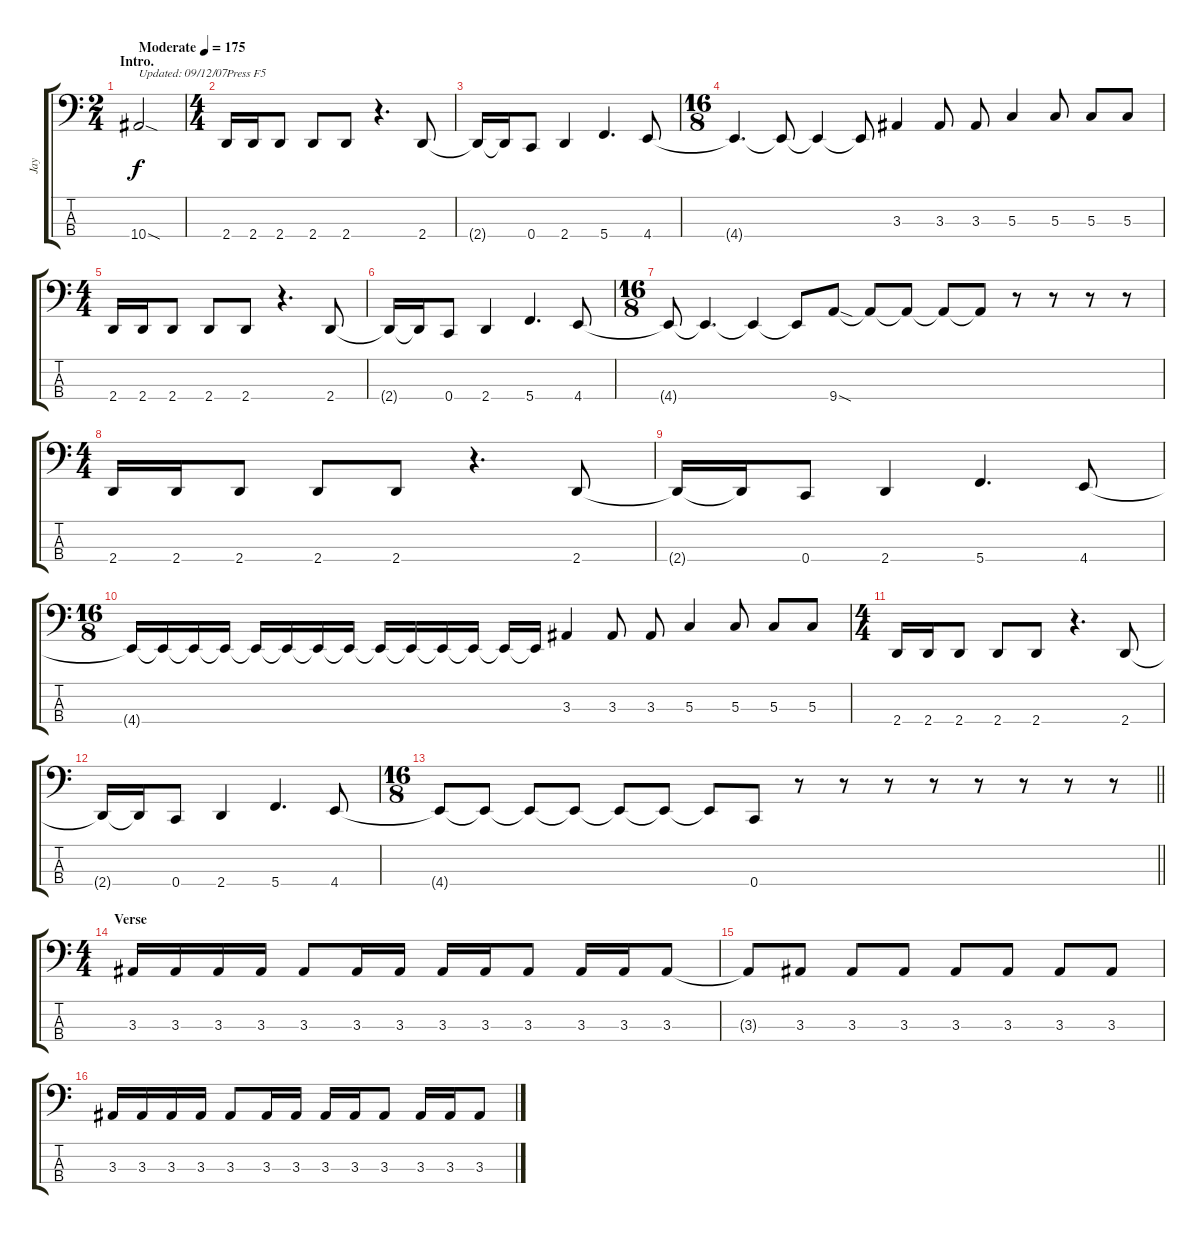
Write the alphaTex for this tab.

\track ("Jay" "Jay") {instrument electricbasspick}
\staff {score tabs}
\tuning (F2 C2 G1 C1) {hide}
\ts (2 4)
\section ("" "Intro.")
\tempo (175 "Moderate")
\clef f4
\ks c
10.4{sod}.2{txt "Updated: 09/12/07" dy f instrument electricbasspick} |
\ts (4 4)
2.4.16{txt "Press F5"} 2.4.16 2.4.8 2.4.8 2.4.8 r.4{d} 2.4.8 |
2.4{t}.16 2.4{t}.16 0.4.8 2.4.4 5.4.4{d} 4.4.8 |
\ts (16 8)
4.4{t}.4{d} 4.4{t}.8 4.4{t}.4 4.4{t}.8 3.3.4 3.3.8 3.3.8 5.3.4 5.3.8 5.3.8 5.3.8 |
\ts (4 4)
2.4.16 2.4.16 2.4.8 2.4.8 2.4.8 r.4{d} 2.4.8 |
2.4{t}.16 2.4{t}.16 0.4.8 2.4.4 5.4.4{d} 4.4.8 |
\ts (16 8)
4.4{t}.8 4.4{t}.4{d} 4.4{t}.4 4.4{t}.8 9.4{sod}.8 9.4{t}.8 9.4{t}.8 9.4{t}.8 9.4{t}.8 r.8 r.8 r.8 r.8 |
\ts (4 4)
2.4.16 2.4.16 2.4.8 2.4.8 2.4.8 r.4{d} 2.4.8 |
2.4{t}.16 2.4{t}.16 0.4.8 2.4.4 5.4.4{d} 4.4.8 |
\ts (16 8)
4.4{t}.16 4.4{t}.16 4.4{t}.16 4.4{t}.16 4.4{t}.16 4.4{t}.16 4.4{t}.16 4.4{t}.16 4.4{t}.16 4.4{t}.16 4.4{t}.16 4.4{t}.16 4.4{t}.16 4.4{t}.16 3.3.4 3.3.8 3.3.8 5.3.4 5.3.8 5.3.8 5.3.8 |
\ts (4 4)
2.4.16 2.4.16 2.4.8 2.4.8 2.4.8 r.4{d} 2.4.8 |
2.4{t}.16 2.4{t}.16 0.4.8 2.4.4 5.4.4{d} 4.4.8 |
\ts (16 8)
\barLineRight lightlight
4.4{t}.8 4.4{t}.8 4.4{t}.8 4.4{t}.8 4.4{t}.8 4.4{t}.8 4.4{t}.8 0.4.8 r.8 r.8 r.8 r.8 r.8 r.8 r.8 r.8 |
\ts (4 4)
\section ("" "Verse")
3.3.16 3.3.16 3.3.16 3.3.16 3.3.8 3.3.16 3.3.16 3.3.16 3.3.16 3.3.8 3.3.16 3.3.16 3.3.8 |
3.3{t}.8 3.3.8 3.3.8 3.3.8 3.3.8 3.3.8 3.3.8 3.3.8 |
3.3.16 3.3.16 3.3.16 3.3.16 3.3.8 3.3.16 3.3.16 3.3.16 3.3.16 3.3.8 3.3.16 3.3.16 3.3.8
